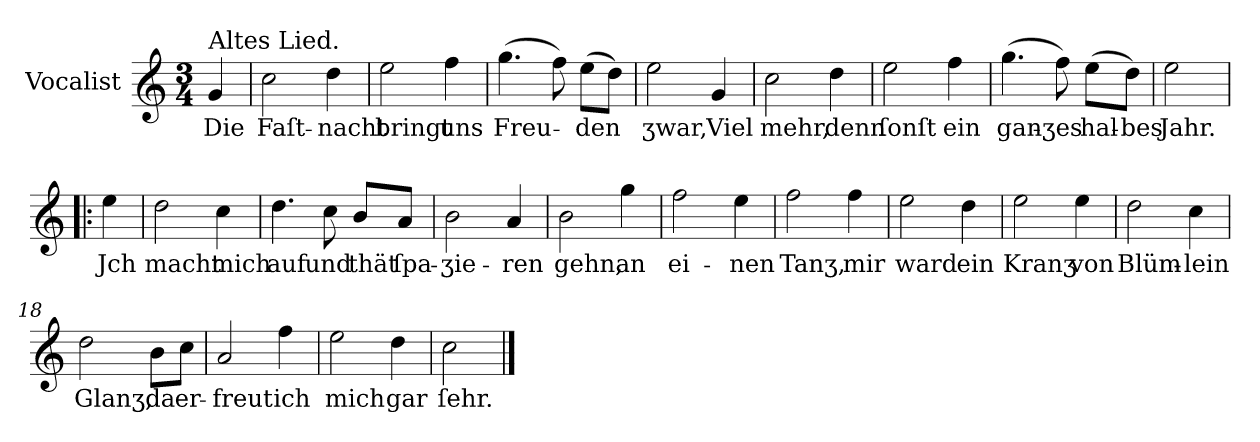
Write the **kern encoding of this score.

**kern	**text
*part1	*part1
*staff1	*staff1
*I"Vocalist	*
*k[]	*
*C:	*
*M3/4	*
=	=
!LO:TX:a:t=Altes Lied.	!
4g	Die
=1	=1
2cc	Faſt-
4dd	-nacht
=2	=2
2ee	bringt
4ff	uns
=3	=3
(4.gg	Freu-
8ff)	.
(8eeL	-den
8ddJ)	.
=4	=4
2ee	ʒwar,
4g	Viel
=5	=5
2cc	mehr,
4dd	denn
=6	=6
2ee	ſonſt
4ff	ein
=7	=7
(4.gg	gan-
8ff)	-ʒes
(8eeL	hal-
8ddJ)	-bes
=8	=8
2ee	Jahr.
=!|:	=!|:
4ee	Jch
=9	=9
2dd	macht
4cc	mich
=10	=10
4.dd	auf
8cc	und
8b/L	thät
8aJ	ſpa-
=11	=11
2b	-ʒie-
4a	-ren
=12	=12
2b	gehn,
4gg	an
=13	=13
2ff	ei-
4ee	-nen
=14	=14
2ff	Tanʒ,
4ff	mir
=15	=15
2ee	ward
4dd	ein
=16	=16
2ee	Kranʒ
4ee	von
=17	=17
2dd	Blüm-
4cc	-lein
=18	=18
2dd	Glanʒ,
8bL	da
8ccJ	er-
=19	=19
2a	-freut
4ff	ich
=20	=20
2ee	mich
4dd	gar
=21	=21
2cc	ſehr.
==	==
*-	*-
